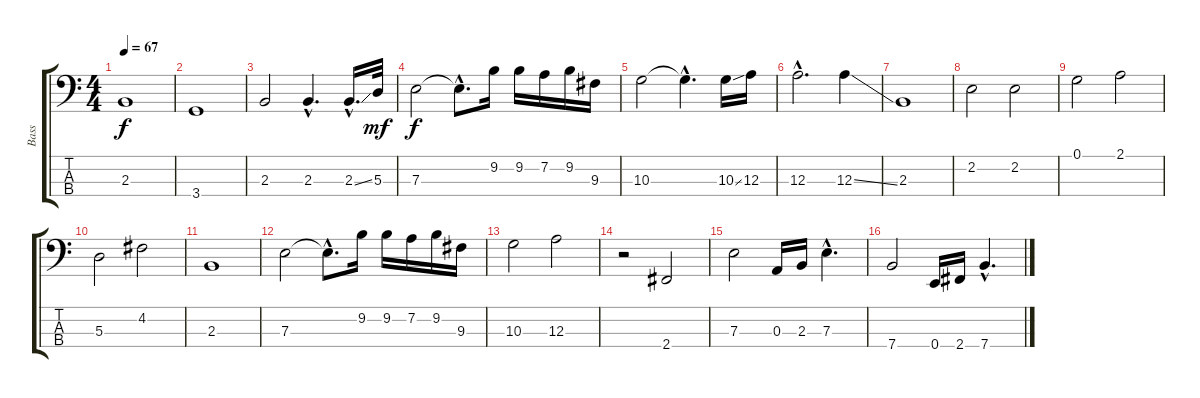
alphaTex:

\track ("Bass" "Bass") {instrument electricbassfinger}
\staff {score tabs}
\tuning (G2 D2 A1 E1) {hide}
\ts (4 4)
\tempo 67
\clef f4
\ks c
2.3.1{dy f instrument electricbassfinger} |
3.4.1 |
2.3.2 2.3{hac}.4{d} 2.3{ss hac}.16{d} 5.3.32{dy mf} |
7.3.2{dy f} 7.3{hac t}.8{d} 9.2.16 9.2.16 7.2.16 9.2.16 9.3.16 |
10.3.2 10.3{hac t}.4{d} 10.3{ss}.16 12.3.16 |
12.3{hac}.2{d} 12.3{ss}.4 |
2.3.1 |
2.2.2 2.2.2 |
0.1.2 2.1.2 |
5.3.2 4.2.2 |
2.3.1 |
7.3.2 7.3{hac t}.8{d} 9.2.16 9.2.16 7.2.16 9.2.16 9.3.16 |
10.3.2 12.3.2 |
r.2 2.4.2 |
7.3.2 0.3.16 2.3.16 7.3{hac}.4{d} |
7.4.2 0.4.16 2.4.16 7.4{hac}.4{d}
